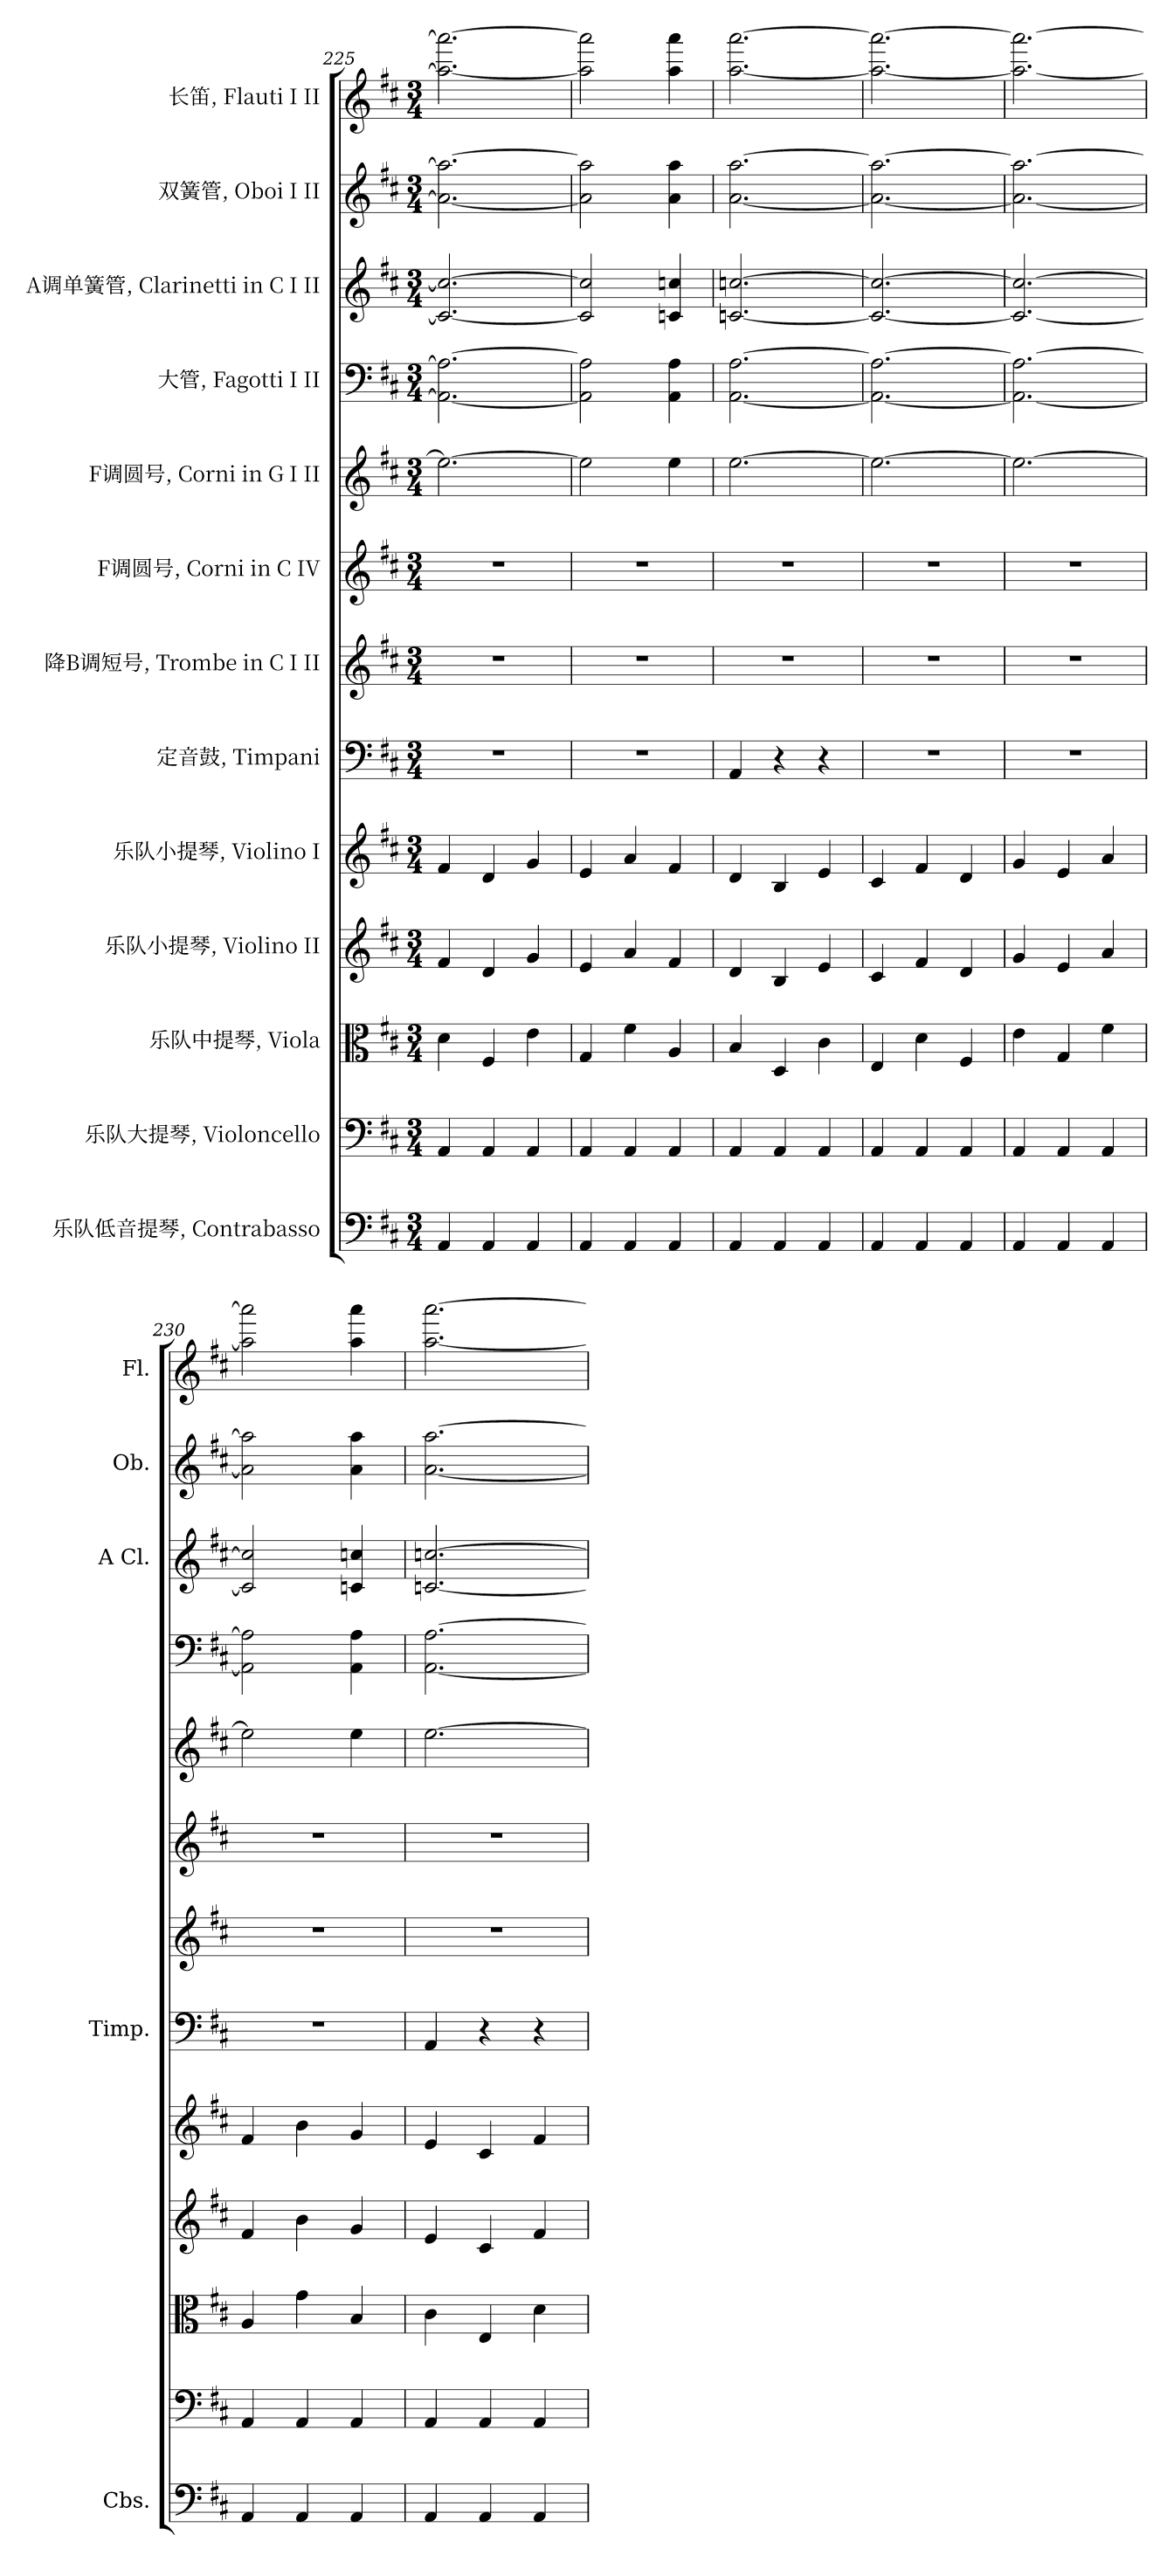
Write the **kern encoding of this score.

**kern	**kern	**kern	**kern	**kern	**kern	**kern	**kern	**kern	**kern	**kern	**kern	**kern
*part13	*part12	*part11	*part10	*part9	*part8	*part7	*part6	*part5	*part4	*part3	*part2	*part1
*staff13	*staff12	*staff11	*staff10	*staff9	*staff8	*staff7	*staff6	*staff5	*staff4	*staff3	*staff2	*staff1
*I"乐队低音提琴, Contrabasso	*I"乐队大提琴, Violoncello	*I"乐队中提琴, Viola	*I"乐队小提琴, Violino II	*I"乐队小提琴, Violino I	*I"定音鼓, Timpani	*I"降B调短号, Trombe in C I II	*I"F调圆号, Corni in C IV	*I"F调圆号, Corni in G I II	*I"大管, Fagotti I II	*I"A调单簧管, Clarinetti in C I II	*I"双簧管, Oboi I II	*I"长笛, Flauti I II
*I'Cbs.	*	*	*	*	*I'Timp.	*	*	*	*	*I'A Cl.	*I'Ob.	*I'Fl.
*clefF4	*clefF4	*clefC3	*clefG2	*clefG2	*clefF4	*clefG2	*clefG2	*clefG2	*clefF4	*clefG2	*clefG2	*clefG2
*ITrd7c12	*	*	*	*	*	*ITrd1c2	*ITrd4c7	*ITrd4c7	*	*ITrd2c3	*	*
*k[f#c#]	*k[f#c#]	*k[f#c#]	*k[f#c#]	*k[f#c#]	*k[f#c#]	*k[]	*k[f#]	*k[f#]	*k[f#c#]	*k[f#c#g#d#a#]	*k[f#c#]	*k[f#c#]
*M3/4	*M3/4	*M3/4	*M3/4	*M3/4	*M3/4	*M3/4	*M3/4	*M3/4	*M3/4	*M3/4	*M3/4	*M3/4
*MM350	*MM350	*MM350	*MM350	*MM350	*MM350	*MM350	*MM350	*MM350	*MM350	*MM350	*MM350	*MM350
=225	=225	=225	=225	=225	=225	=225	=225	=225	=225	=225	=225	=225
4AAA/	4AA/	4d\	4f#/	4f#/	2.r	2.r	2.r	2.a\_	2.AA\_ 2.A\_	2.A/_ 2.a/_	2.a\_ 2.aa\_	2.aa\_ 2.aaa\_
4AAA/	4AA/	4F#/	4d/	4d/	.	.	.	.	.	.	.	.
4AAA/	4AA/	4e\	4g/	4g/	.	.	.	.	.	.	.	.
=226	=226	=226	=226	=226	=226	=226	=226	=226	=226	=226	=226	=226
*	*	*	*	*	*	*	*	*	*	*	*	*MM350
4AAA/	4AA/	4G/	4e/	4e/	2.r	2.r	2.r	2a\]	2AA\] 2A\]	2A/] 2a/]	2a\] 2aa\]	2aa\] 2aaa\]
4AAA/	4AA/	4f#\	4a/	4a/	.	.	.	.	.	.	.	.
*	*	*	*	*	*	*	*	*	*	*	*	*MM318
4AAA/	4AA/	4A/	4f#/	4f#/	.	.	.	4a\	4AA\ 4A\	4An/ 4an/	4a\ 4aa\	4aa\ 4aaa\
=227	=227	=227	=227	=227	=227	=227	=227	=227	=227	=227	=227	=227
*	*	*	*	*	*	*	*	*	*	*	*	*MM350
4AAA/	4AA/	4B/	4d/	4d/	4AA/	2.r	2.r	[2.a\	[2.AA\ [2.A\	[2.An/ [2.an/	[2.a\ [2.aa\	[2.aa\ [2.aaa\
4AAA/	4AA/	4D/	4B/	4B/	4r	.	.	.	.	.	.	.
4AAA/	4AA/	4c#\	4e/	4e/	4r	.	.	.	.	.	.	.
=228	=228	=228	=228	=228	=228	=228	=228	=228	=228	=228	=228	=228
*	*	*	*	*	*	*	*	*	*	*	*	*MM350
4AAA/	4AA/	4E/	4c#/	4c#/	2.r	2.r	2.r	2.a\_	2.AA\_ 2.A\_	2.A/_ 2.a/_	2.a\_ 2.aa\_	2.aa\_ 2.aaa\_
4AAA/	4AA/	4d\	4f#/	4f#/	.	.	.	.	.	.	.	.
4AAA/	4AA/	4F#/	4d/	4d/	.	.	.	.	.	.	.	.
=229	=229	=229	=229	=229	=229	=229	=229	=229	=229	=229	=229	=229
*	*	*	*	*	*	*	*	*	*	*	*	*MM350
4AAA/	4AA/	4e\	4g/	4g/	2.r	2.r	2.r	2.a\_	2.AA\_ 2.A\_	2.A/_ 2.a/_	2.a\_ 2.aa\_	2.aa\_ 2.aaa\_
4AAA/	4AA/	4G/	4e/	4e/	.	.	.	.	.	.	.	.
4AAA/	4AA/	4f#\	4a/	4a/	.	.	.	.	.	.	.	.
!!LO:PB:g=z
=230	=230	=230	=230	=230	=230	=230	=230	=230	=230	=230	=230	=230
*	*	*	*	*	*	*	*	*	*	*	*	*MM350
4AAA/	4AA/	4A/	4f#/	4f#/	2.r	2.r	2.r	2a\]	2AA\] 2A\]	2A/] 2a/]	2a\] 2aa\]	2aa\] 2aaa\]
4AAA/	4AA/	4g\	4b\	4b\	.	.	.	.	.	.	.	.
*	*	*	*	*	*	*	*	*	*	*	*	*MM318
4AAA/	4AA/	4B/	4g/	4g/	.	.	.	4a\	4AA\ 4A\	4An/ 4an/	4a\ 4aa\	4aa\ 4aaa\
=231	=231	=231	=231	=231	=231	=231	=231	=231	=231	=231	=231	=231
*	*	*	*	*	*	*	*	*	*	*	*	*MM350
4AAA/	4AA/	4c#\	4e/	4e/	4AA/	2.r	2.r	[2.a\	[2.AA\ [2.A\	[2.An/ [2.an/	[2.a\ [2.aa\	[2.aa\ [2.aaa\
4AAA/	4AA/	4E/	4c#/	4c#/	4r	.	.	.	.	.	.	.
4AAA/	4AA/	4d\	4f#/	4f#/	4r	.	.	.	.	.	.	.
=	=	=	=	=	=	=	=	=	=	=	=	=
*-	*-	*-	*-	*-	*-	*-	*-	*-	*-	*-	*-	*-
